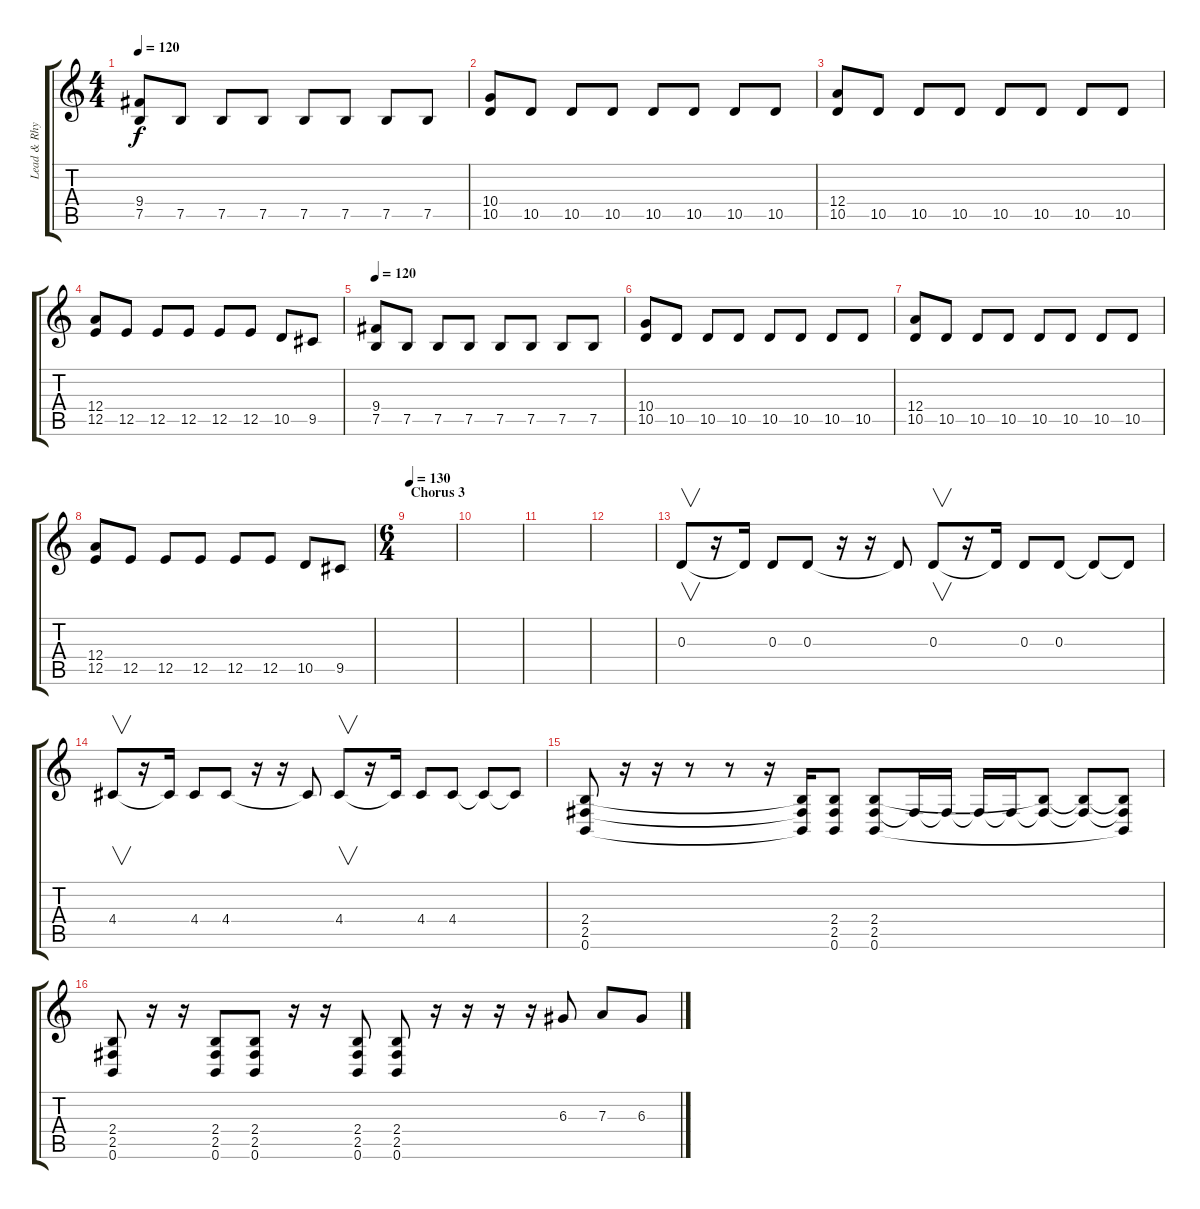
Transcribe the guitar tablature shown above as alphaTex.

\track ("Lead & Rhythm Guitar" "Lead & Rhy") {instrument distortionguitar}
\staff {score tabs}
\tuning (B3 Gb3 D3 A2 E2 B1) {hide}
\ts (4 4)
\tempo 120
\clef g2
\ks c
(9.4 7.5).8{dy f} 7.5.8 7.5.8 7.5.8 7.5.8 7.5.8 7.5.8 7.5.8 |
(10.4 10.5).8 10.5.8 10.5.8 10.5.8 10.5.8 10.5.8 10.5.8 10.5.8 |
(12.4 10.5).8 10.5.8 10.5.8 10.5.8 10.5.8 10.5.8 10.5.8 10.5.8 |
(12.4 12.5).8 12.5.8 12.5.8 12.5.8 12.5.8 12.5.8 10.5.8 9.5.8 |
\tempo 120
(9.4 7.5).8 7.5.8 7.5.8 7.5.8 7.5.8 7.5.8 7.5.8 7.5.8 |
(10.4 10.5).8 10.5.8 10.5.8 10.5.8 10.5.8 10.5.8 10.5.8 10.5.8 |
(12.4 10.5).8 10.5.8 10.5.8 10.5.8 10.5.8 10.5.8 10.5.8 10.5.8 |
(12.4 12.5).8 12.5.8 12.5.8 12.5.8 12.5.8 12.5.8 10.5.8 9.5.8 |
\ts (6 4)
\section ("" "Chorus 3")
\tempo 130
|
|
|
|
0.3.8{v} r.16 0.3{t}.16 0.3.8 0.3.8 r.16 r.16 0.3{t}.8 0.3.8{v} r.16 0.3{t}.16 0.3.8 0.3.8 0.3{t}.8 0.3{t}.8 |
4.4.8{v} r.16 4.4{t}.16 4.4.8 4.4.8 r.16 r.16 4.4{t}.8 4.4.8{v} r.16 4.4{t}.16 4.4.8 4.4.8 4.4{t}.8 4.4{t}.8 |
(2.4 2.5 0.6).8 r.16 r.16 r.8 r.8 r.16 (2.4{t} 2.5{t} 0.6{t}).16 (2.4 2.5 0.6).8 (2.4 2.5 0.6).8 2.5{t}.16 2.5{t}.16 2.5{t}.16 2.5{t}.16 (2.4{t} 2.5{t}).8 (2.4{t} 2.5{t}).8 (2.4{t} 2.5{t} 0.6{t}).8 |
(2.4 2.5 0.6).8 r.16 r.16 (2.4 2.5 0.6).8 (2.4 2.5 0.6).8 r.16 r.16 (2.4 2.5 0.6).8 (2.4 2.5 0.6).8 r.16 r.16 r.16 r.16 6.3.8 7.3.8 6.3.8
